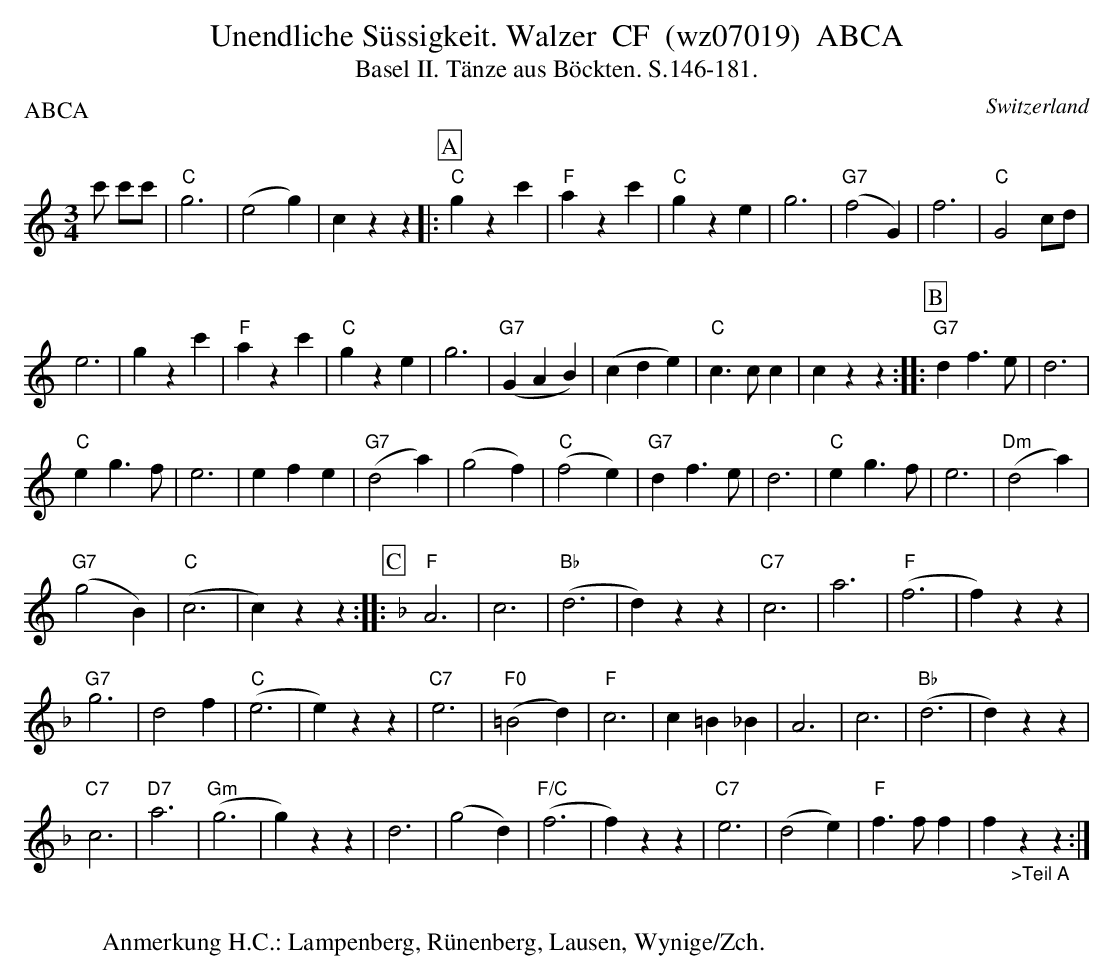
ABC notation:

X:1
T:Unendliche Süssigkeit. Walzer  CF  (wz07019)  ABCA
T: Basel II. Tänze aus Böckten. S.146-181.
P:ABCA
M:3/4
L:1/4
O:Switzerland
K:C major
c'/ c'/c'/ |"C"g3 | (e2g) | czz |: [P:A] "C"gzc' | "F"azc' | "C"gze | g3 | ("G7"f2G) | f3 | "C"G2c/d/ |
e3 | gzc' | "F"azc' | "C"gze | g3 | ("G7"GAB) | (cde) | "C"c>cc | czz :: [P:B] "G7"df>e | d3 |
"C"eg>f | e3 | efe | ("G7"d2a) | (g2f) | ("C"f2e) | "G7"df>e | d3 | "C"eg>f | e3 | ("Dm"d2a) |
("G7"g2B) | ("C"c3 | c)zz :: [P:C] [K:F]  "F"A3 | c3 | ("Bb"d3 | d)zz | "C7"c3 | a3 | ("F"f3 | f)zz |
"G7"g3 | d2f | ("C"e3 | e)zz | "C7"e3 | ("F0"=B2d) | "F"c3 | c=B_B | A3 | c3 | ("Bb"d3 | d)zz |
"C7"c3 | "D7"a3 | ("Gm"g3 | g)zz | d3 | (g2d) | ("F/C"f3 | f)zz | "C7"e3 | (d2e) | "F"f>ff | f"_>Teil A"zz :|
W:
W:Anmerkung H.C.: Lampenberg, Rünenberg, Lausen, Wynige/Zch.
